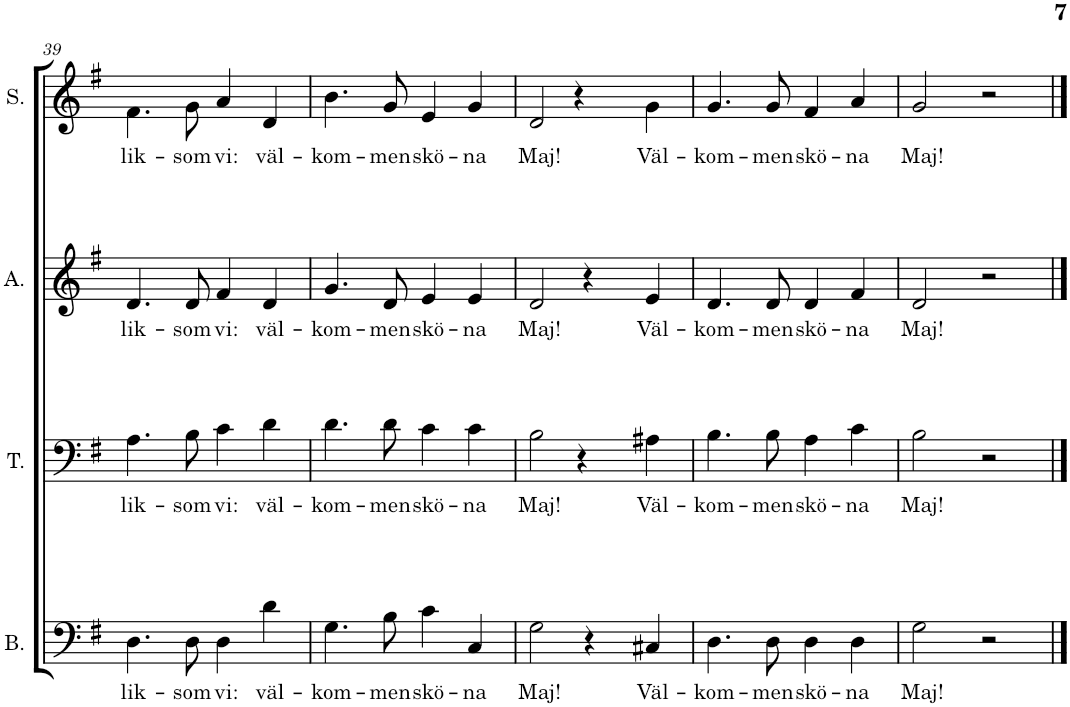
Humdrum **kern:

**kern	**text	**kern	**text	**kern	**text	**kern	**text
*part4	*part4	*part3	*part3	*part2	*part2	*part1	*part1
*staff4	*staff4	*staff3	*staff3	*staff2	*staff2	*staff1	*staff1
*I"Bass	*	*I"Tenor	*	*I"Alto	*	*I"Soprano	*
*I'B.	*	*I'T.	*	*I'A.	*	*I'S.	*
!!LO:PB:g=z
*clefF4	*	*clefF4	*	*clefG2	*	*clefG2	*
*k[f#]	*	*k[f#]	*	*k[f#]	*	*k[f#]	*
*M4/4	*	*M4/4	*	*M4/4	*	*M4/4	*
*met(c)	*	*met(c)	*	*met(c)	*	*met(c)	*
=39	=39	=39	=39	=39	=39	=39	=39
!	!LO:LY:b	!	!LO:LY:b	!	!LO:LY:b	!	!LO:LY:b
4.D\	lik-	4.A\	lik-	4.d/	lik-	4.f#\	lik-
!	!LO:LY:b	!	!LO:LY:b	!	!LO:LY:b	!	!LO:LY:b
8D\	-som	8B\	-som	8d/	-som	8g\	-som
!	!LO:LY:b	!	!LO:LY:b	!	!LO:LY:b	!	!LO:LY:b
4D\	vi:	4c\	vi:	4f#/	vi:	4a/	vi:
!	!LO:LY:b	!	!LO:LY:b	!	!LO:LY:b	!	!LO:LY:b
4d\	väl-	4d\	väl-	4d/	väl-	4d/	väl-
=40	=40	=40	=40	=40	=40	=40	=40
!	!LO:LY:b	!	!LO:LY:b	!	!LO:LY:b	!	!LO:LY:b
4.G\	-kom-	4.d\	-kom-	4.g/	-kom-	4.b\	-kom-
!	!LO:LY:b	!	!LO:LY:b	!	!LO:LY:b	!	!LO:LY:b
8B\	-men	8d\	-men	8d/	-men	8g/	-men
!	!LO:LY:b	!	!LO:LY:b	!	!LO:LY:b	!	!LO:LY:b
4c\	skö-	4c\	skö-	4e/	skö-	4e/	skö-
!	!LO:LY:b	!	!LO:LY:b	!	!LO:LY:b	!	!LO:LY:b
4C/	-na	4c\	-na	4e/	-na	4g/	-na
=41	=41	=41	=41	=41	=41	=41	=41
!	!LO:LY:b	!	!LO:LY:b	!	!LO:LY:b	!	!LO:LY:b
2G\	Maj!	2B\	Maj!	2d/	Maj!	2d/	Maj!
4r	.	4r	.	4r	.	4r	.
!	!LO:LY:b	!	!LO:LY:b	!	!LO:LY:b	!	!LO:LY:b
4C#X/	Väl-	4A#X\	Väl-	4e/	Väl-	4g\	Väl-
=42	=42	=42	=42	=42	=42	=42	=42
!	!LO:LY:b	!	!LO:LY:b	!	!LO:LY:b	!	!LO:LY:b
4.D\	-kom-	4.B\	-kom-	4.d/	-kom-	4.g/	-kom-
!	!LO:LY:b	!	!LO:LY:b	!	!LO:LY:b	!	!LO:LY:b
8D\	-men	8B\	-men	8d/	-men	8g/	-men
!	!LO:LY:b	!	!LO:LY:b	!	!LO:LY:b	!	!LO:LY:b
4D\	skö-	4A\	skö-	4d/	skö-	4f#/	skö-
!	!LO:LY:b	!	!LO:LY:b	!	!LO:LY:b	!	!LO:LY:b
4D\	-na	4c\	-na	4f#/	-na	4a/	-na
=43	=43	=43	=43	=43	=43	=43	=43
!	!LO:LY:b	!	!LO:LY:b	!	!LO:LY:b	!	!LO:LY:b
2G\	Maj!	2B\	Maj!	2d/	Maj!	2g/	Maj!
2r	.	2r	.	2r	.	2r	.
==	==	==	==	==	==	==	==
*-	*-	*-	*-	*-	*-	*-	*-
